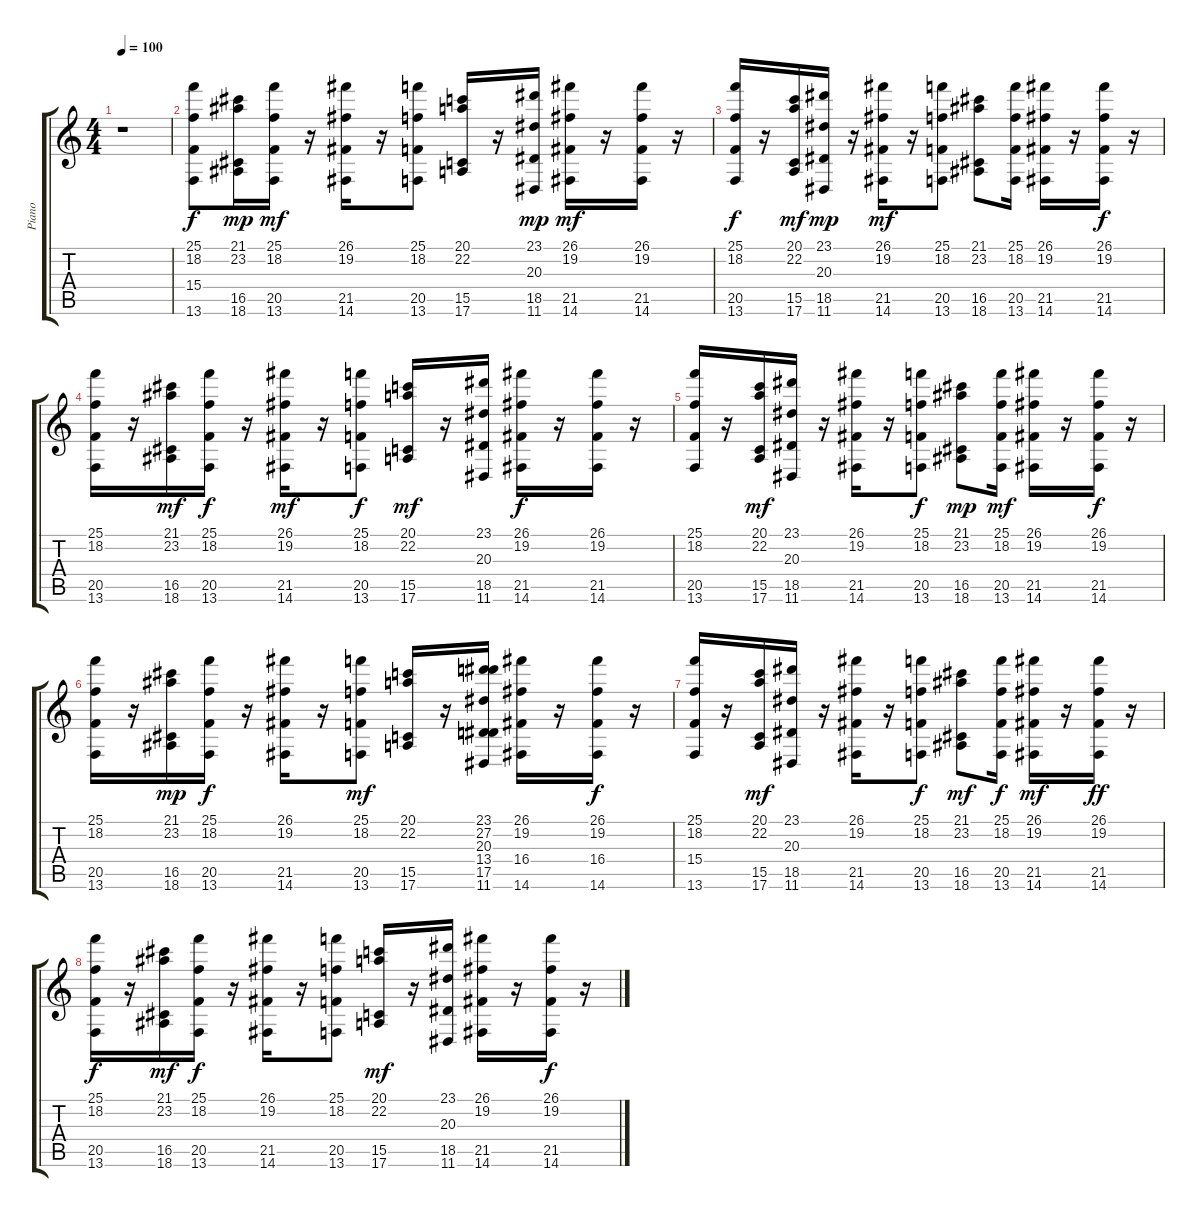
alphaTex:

\track ("Piano" "Piano") {instrument acousticgrandpiano}
\staff {score tabs}
\tuning (E4 B3 G3 D3 A2 E2) {hide}
\ts (4 4)
\tempo 100
\clef g2
\ks c
r.1{dy fff} |
(25.1 18.2 15.4 13.6).8{dy f} (21.1 23.2 16.5 18.6).16{dy mp} (25.1 18.2 20.5 13.6).16{dy mf} r.16 (26.1 19.2 21.5 14.6).16 r.16 (25.1 18.2 20.5 13.6).8 (20.1 22.2 15.5 17.6).16 r.16 (23.1 20.3 18.5 11.6).16{dy mp} (26.1 19.2 21.5 14.6).16{dy mf} r.16 (26.1 19.2 21.5 14.6).16 r.16 |
(25.1 18.2 20.5 13.6).16{dy f} r.16 (20.1 22.2 15.5 17.6).16{dy mf} (23.1 20.3 18.5 11.6).16{dy mp} r.16 (26.1 19.2 21.5 14.6).16{dy mf} r.16 (25.1 18.2 20.5 13.6).8 (21.1 23.2 16.5 18.6).8 (25.1 18.2 20.5 13.6).16 (26.1 19.2 21.5 14.6).16 r.16 (26.1 19.2 21.5 14.6).16{dy f} r.16 |
(25.1 18.2 20.5 13.6).16 r.16 (21.1 23.2 16.5 18.6).16{dy mf} (25.1 18.2 20.5 13.6).16{dy f} r.16 (26.1 19.2 21.5 14.6).16{dy mf} r.16 (25.1 18.2 20.5 13.6).8{dy f} (20.1 22.2 15.5 17.6).16{dy mf} r.16 (23.1 20.3 18.5 11.6).16 (26.1 19.2 21.5 14.6).16{dy f} r.16 (26.1 19.2 21.5 14.6).16 r.16 |
(25.1 18.2 20.5 13.6).16 r.16 (20.1 22.2 15.5 17.6).16{dy mf} (23.1 20.3 18.5 11.6).16 r.16 (26.1 19.2 21.5 14.6).16 r.16 (25.1 18.2 20.5 13.6).8{dy f} (21.1 23.2 16.5 18.6).8{dy mp} (25.1 18.2 20.5 13.6).16{dy mf} (26.1 19.2 21.5 14.6).16 r.16 (26.1 19.2 21.5 14.6).16{dy f} r.16 |
(25.1 18.2 20.5 13.6).16 r.16 (21.1 23.2 16.5 18.6).16{dy mp} (25.1 18.2 20.5 13.6).16{dy f} r.16 (26.1 19.2 21.5 14.6).16 r.16 (25.1 18.2 20.5 13.6).8{dy mf} (20.1 22.2 15.5 17.6).16 r.16 (23.1 27.2 20.3 13.4 17.5 11.6).16 (26.1 19.2 16.4 14.6).16 r.16 (26.1 19.2 16.4 14.6).16{dy f} r.16 |
(25.1 18.2 15.4 13.6).16 r.16 (20.1 22.2 15.5 17.6).16{dy mf} (23.1 20.3 18.5 11.6).16 r.16 (26.1 19.2 21.5 14.6).16 r.16 (25.1 18.2 20.5 13.6).8{dy f} (21.1 23.2 16.5 18.6).8{dy mf} (25.1 18.2 20.5 13.6).16{dy f} (26.1 19.2 21.5 14.6).16{dy mf} r.16 (26.1 19.2 21.5 14.6).16{dy ff} r.16 |
(25.1 18.2 20.5 13.6).16{dy f} r.16 (21.1 23.2 16.5 18.6).16{dy mf} (25.1 18.2 20.5 13.6).16{dy f} r.16 (26.1 19.2 21.5 14.6).16 r.16 (25.1 18.2 20.5 13.6).8 (20.1 22.2 15.5 17.6).16{dy mf} r.16 (23.1 20.3 18.5 11.6).16 (26.1 19.2 21.5 14.6).16 r.16 (26.1 19.2 21.5 14.6).16{dy f} r.16
